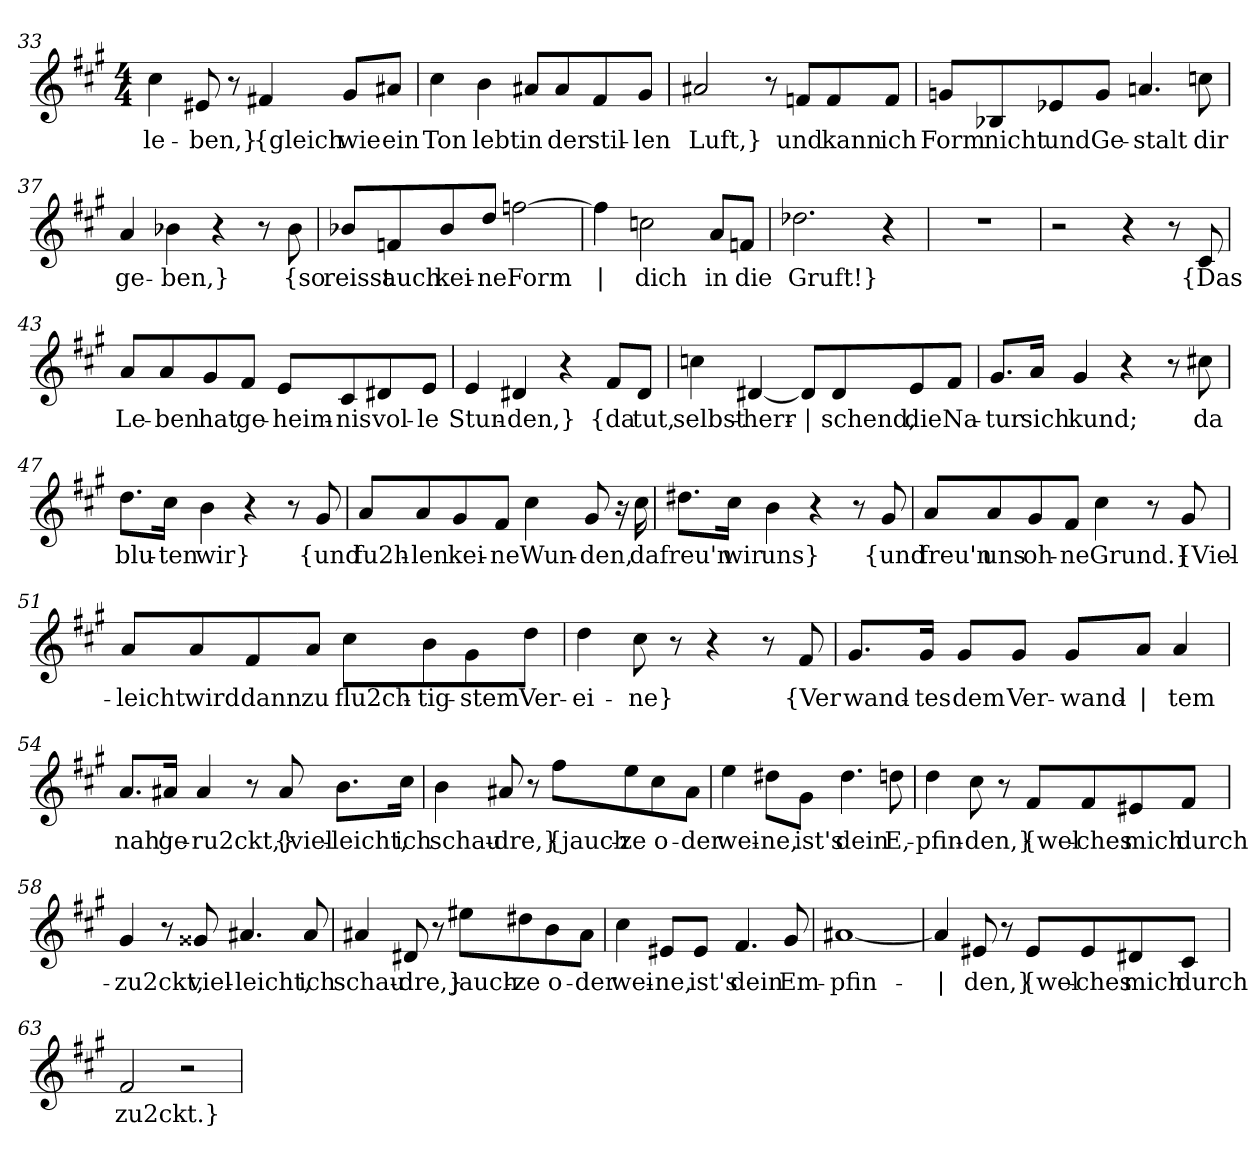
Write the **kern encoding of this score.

**kern	**text
*part1	*part1
*staff1	*staff1
!!LO:LB:g=z
*clefG2	*
*k[f#c#g#]	*
*M4/4	*
=33	=33
!	!LO:LY:b
4cc#\	le-
!	!LO:LY:b
8e#X/	-ben,}
8r	.
!	!LO:LY:b
4f#X/	{gleich
!	!LO:LY:b
8g#/L	wie
!	!LO:LY:b
8a#X/J	ein
=34	=34
!	!LO:LY:b
4cc#\	Ton
!	!LO:LY:b
4b\	lebt
!	!LO:LY:b
8a#X/L	in
!	!LO:LY:b
8a#/	der
!	!LO:LY:b
8f#/	stil-
!	!LO:LY:b
8g#/J	-len
=35	=35
!	!LO:LY:b
2a#X/	Luft,}
8r	.
!	!LO:LY:b
8fn/L	und
!	!LO:LY:b
8f/	kann
!	!LO:LY:b
8f/J	ich
!!LO:PB:g=z
=36	=36
!	!LO:LY:b
8gn/L	Form
!	!LO:LY:b
8B-X/	nicht
!	!LO:LY:b
8e-X/	und
!	!LO:LY:b
8g/J	Ge-
!	!LO:LY:b
4.an/	-stalt
!	!LO:LY:b
8ccn\	dir
=37	=37
!	!LO:LY:b
4a/	ge-
!	!LO:LY:b
4b-X\	-ben,}
4r	.
8r	.
!	!LO:LY:b
8b-\	{so
=38	=38
!	!LO:LY:b
8b-X/L	reisst
!	!LO:LY:b
8fn/	auch
!	!LO:LY:b
8b-/	kei-
!	!LO:LY:b
8dd/J	-ne
!	!LO:LY:b
[2ffn\	Form
=39	=39
!	!LO:LY:b
4ff\]	|
!	!LO:LY:b
2ccn\	dich
!	!LO:LY:b
8a/L	in
!	!LO:LY:b
8fn/J	die
=40	=40
!	!LO:LY:b
2.dd-X\	Gruft!}
4r	.
=41	=41
1r	.
!!LO:LB:g=z
=42	=42
2r	.
4r	.
8r	.
!	!LO:LY:b
8c#/	{Das
=43	=43
!	!LO:LY:b
8a/L	Le-
!	!LO:LY:b
8a/	-ben
!	!LO:LY:b
8g#/	hat
!	!LO:LY:b
8f#/J	ge-
!	!LO:LY:b
8e/L	-heim-
!	!LO:LY:b
8c#/	-nis
!	!LO:LY:b
8d#X/	-vol-
!	!LO:LY:b
8e/J	-le
=44	=44
!	!LO:LY:b
4e/	Stun-
!	!LO:LY:b
4d#X/	-den,}
4r	.
!	!LO:LY:b
8f#/L	{da
!	!LO:LY:b
8d#/J	tut,
!!LO:LB:g=z
=45	=45
!	!LO:LY:b
4ccn\	selbst-
!	!LO:LY:b
[4d#X/	-herr-
!	!LO:LY:b
8d#/L]	|
!	!LO:LY:b
8d#/	-schend,
!	!LO:LY:b
8e/	die
!	!LO:LY:b
8f#/J	Na-
=46	=46
!	!LO:LY:b
8.g#/L	tur
!	!LO:LY:b
16a/Jk	sich
!	!LO:LY:b
4g#/	kund;
4r	.
8r	.
!	!LO:LY:b
8cc#X\	da
=47	=47
!	!LO:LY:b
8.dd\L	blu-
!	!LO:LY:b
16cc#\Jk	-ten
!	!LO:LY:b
4b\	wir}
4r	.
8r	.
!	!LO:LY:b
8g#/	{und
!!LO:LB:g=z
=48	=48
!	!LO:LY:b
8a/L	fu2h-
!	!LO:LY:b
8a/	-len
!	!LO:LY:b
8g#/	kei-
!	!LO:LY:b
8f#/J	-ne
!	!LO:LY:b
4cc#\	Wun-
!	!LO:LY:b
8g#/	-den,
16r	.
!	!LO:LY:b
16cc#\	da
=49	=49
!	!LO:LY:b
8.dd#X\L	freu'n
!	!LO:LY:b
16cc#\Jk	wir
!	!LO:LY:b
4b\	uns}
4r	.
8r	.
!	!LO:LY:b
8g#/	{und
=50	=50
!	!LO:LY:b
8a/L	freu'n
!	!LO:LY:b
8a/	uns
!	!LO:LY:b
8g#/	oh-
!	!LO:LY:b
8f#/J	-ne
!	!LO:LY:b
4cc#\	Grund.}
8r	.
!	!LO:LY:b
8g#/	{Viel-
!!LO:LB:g=z
=51	=51
!	!LO:LY:b
8a/L	-leicht
!	!LO:LY:b
8a/	wird
!	!LO:LY:b
8f#/	dann
!	!LO:LY:b
8a/J	zu
!	!LO:LY:b
8cc#\L	flu2ch-
!	!LO:LY:b
8b\	-tig-
!	!LO:LY:b
8g#\	-stem
!	!LO:LY:b
8dd\J	Ver-
=52	=52
!	!LO:LY:b
4dd\	-ei-
!	!LO:LY:b
8cc#\	-ne}
8r	.
4r	.
8r	.
!	!LO:LY:b
8f#/	{Ver
=53	=53
!	!LO:LY:b
8.g#/L	-wand-
!	!LO:LY:b
16g#/Jk	-tes
!	!LO:LY:b
8g#/L	dem
!	!LO:LY:b
8g#/J	Ver-
!	!LO:LY:b
8g#/L	-wand-
!	!LO:LY:b
8a/J	|
!	!LO:LY:b
4a/	-tem
!!LO:LB:g=z
=54	=54
!	!LO:LY:b
8.a/L	nah'
!	!LO:LY:b
16a#X/Jk	ge-
!	!LO:LY:b
4a#/	-ru2ckt,}
8r	.
!	!LO:LY:b
8a#/	{viel-
!	!LO:LY:b
8.b\L	-leicht,
!	!LO:LY:b
16cc#\Jk	ich
=55	=55
!	!LO:LY:b
4b\	schau-
!	!LO:LY:b
8a#X/	-dre,}
8r	.
!	!LO:LY:b
8ff#\L	{jauch-
!	!LO:LY:b
8ee\	-ze
!	!LO:LY:b
8cc#\	o-
!	!LO:LY:b
8a#\J	-der
=56	=56
!	!LO:LY:b
4ee\	wei-
!	!LO:LY:b
8dd#X\L	-ne,
!	!LO:LY:b
8g#\J	ist's
!	!LO:LY:b
4.dd#\	dein
!	!LO:LY:b
8ddn\	E,-
!!LO:LB:g=z
=57	=57
!	!LO:LY:b
4dd\	-pfin-
!	!LO:LY:b
8cc#\	-den,}
8r	.
!	!LO:LY:b
8f#/L	{wel-
!	!LO:LY:b
8f#/	-ches
!	!LO:LY:b
8e#X/	mich
!	!LO:LY:b
8f#/J	durch-
=58	=58
!	!LO:LY:b
4g#/	-zu2ckt,
8r	.
!	!LO:LY:b
8g##X/	viel-
!	!LO:LY:b
4.a#X/	-leicht,
!	!LO:LY:b
8a#/	ich
=59	=59
!	!LO:LY:b
4a#X/	schau-
!	!LO:LY:b
8d#X/	-dre,}
8r	.
!	!LO:LY:b
8ee#X\L	jauch-
!	!LO:LY:b
8dd#X\	-ze
!	!LO:LY:b
8b\	o-
!	!LO:LY:b
8a#\J	-der
!!LO:LB:g=z
=60	=60
!	!LO:LY:b
4cc#\	wei-
!	!LO:LY:b
8e#X/L	-ne,
!	!LO:LY:b
8e#/J	ist's
!	!LO:LY:b
4.f#/	dein
!	!LO:LY:b
8g#/	Em-
=61	=61
!	!LO:LY:b
[1a#X	-pfin-
=62	=62
!	!LO:LY:b
4a#/]	|
!	!LO:LY:b
8e#X/	-den,}
8r	.
!	!LO:LY:b
8e#/L	{wel-
!	!LO:LY:b
8e#/	-ches
!	!LO:LY:b
8d#X/	mich
!	!LO:LY:b
8c#/J	durch
=63	=63
!	!LO:LY:b
2f#/	-zu2ckt.}
2r	.
=	=
*-	*-
